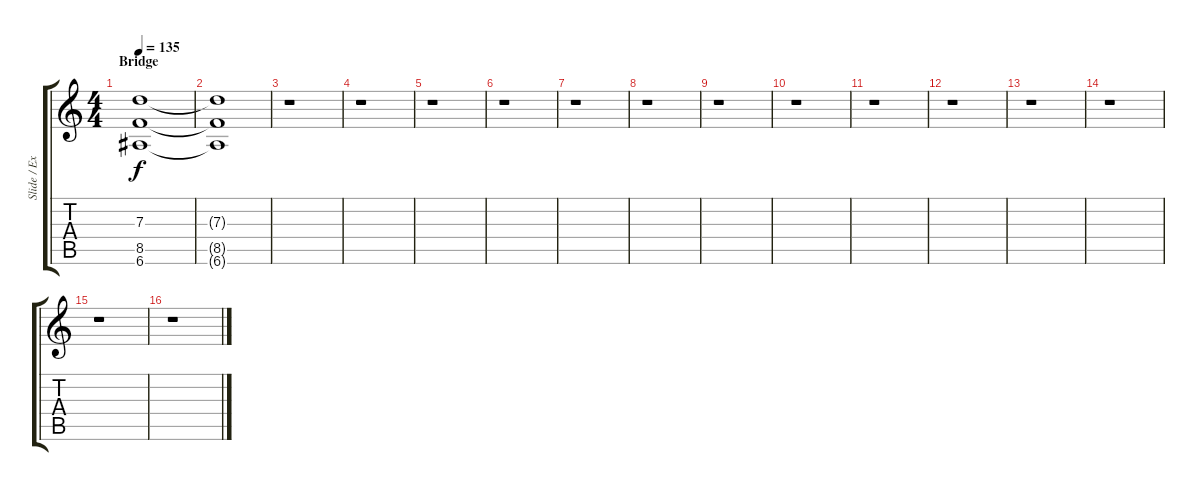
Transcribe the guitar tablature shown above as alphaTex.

\track ("Slide / Extras" "Slide / Ex") {instrument overdrivenguitar}
\staff {score tabs}
\tuning (E4 B3 G3 D3 A2 E2) {hide}
\ts (4 4)
\section ("" "Bridge")
\tempo 135
\clef g2
\ks c
(7.3{t} 8.5{t} 6.6{t}).1{dy f} |
(7.3{t} 8.5{t} 6.6{t}).1 |
r.1{volume 13 instrument overdrivenguitar} |
r.1 |
r.1 |
r.1 |
r.1 |
r.1 |
r.1 |
r.1 |
r.1 |
r.1 |
r.1 |
r.1 |
r.1 |
r.1
